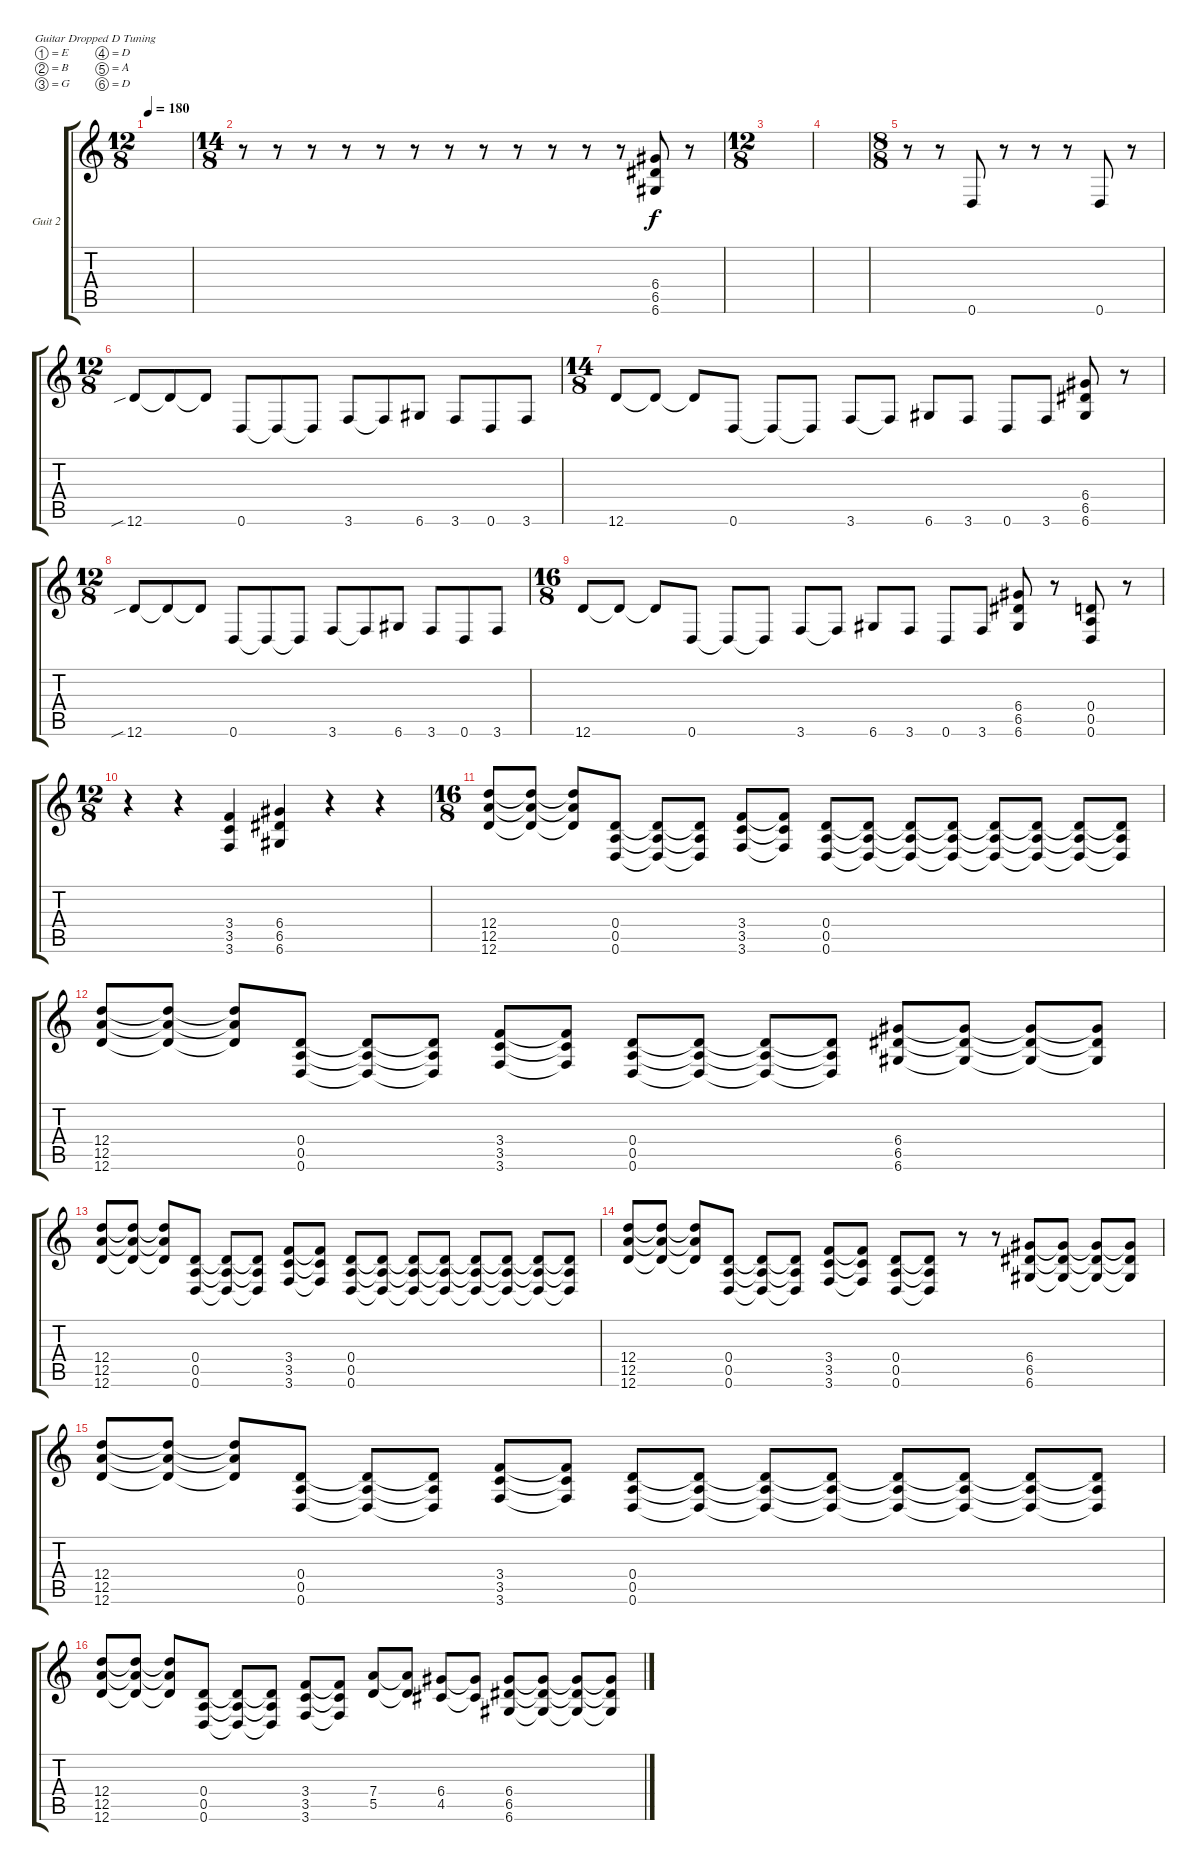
\defaultSystemsLayout 4
\bracketExtendMode groupsimilarinstruments
\firstSystemTrackNameOrientation horizontal
\otherSystemsTrackNameOrientation horizontal
\track ("Guitar 2" "Guit 2") {instrument electricguitarclean}
\staff {score tabs}
\tuning (E4 B3 G3 D3 A2 D2)
\ts (12 8)
\tempo 180
\clef g2
\scale
0.333333
\ks c
|
\ts (14 8)
\scale
0.333333 r.8 r.8 r.8 r.8 r.8 r.8 r.8 r.8 r.8 r.8 r.8 r.8 (6.6 6.5 6.4).8 r.8 |
\ts (12 8)
\scale
0.333333 |
\scale
0.208191 |
\ts (8 8)
\scale
0.395904 r.8 r.8 0.6.8 r.8 r.8 r.8 0.6.8 r.8 |
\ts (12 8)
\scale
0.395904 12.6{sib}.8 12.6{t}.8 12.6{t}.8 0.6.8 0.6{t}.8 0.6{t}.8 3.6.8 3.6{t}.8 6.6.8 3.6.8 0.6.8 3.6.8 |
\ts (14 8)
\scale
0.333333 12.6.8 12.6{t}.8 12.6{t}.8 0.6.8 0.6{t}.8 0.6{t}.8 3.6.8 3.6{t}.8 6.6.8 3.6.8 0.6.8 3.6.8 (6.6 6.5 6.4).8 r.8 |
\ts (12 8)
\scale
0.333333 12.6{sib}.8 12.6{t}.8 12.6{t}.8 0.6.8 0.6{t}.8 0.6{t}.8 3.6.8 3.6{t}.8 6.6.8 3.6.8 0.6.8 3.6.8 |
\ts (16 8)
\scale
0.333333 12.6.8 12.6{t}.8 12.6{t}.8 0.6.8 0.6{t}.8 0.6{t}.8 3.6.8 3.6{t}.8 6.6.8 3.6.8 0.6.8 3.6.8 (6.6 6.5 6.4).8 r.8 (0.6 0.5 0.4).8 r.8 |
\ts (12 8)
\scale
0.395904 r.4 r.4 (3.5 3.6 3.4).4 (6.5 6.4 6.6).4 r.4 r.4 |
\ts (16 8)
\scale
0.395904 (12.6 12.5 12.4).8 (12.4{t} 12.5{t} 12.6{t}).8 (12.4{t} 12.5{t} 12.6{t}).8 (0.6 0.5 0.4).8 (0.6{t} 0.4{t} 0.5{t}).8 (0.6{t} 0.4{t} 0.5{t}).8 (3.6 3.5 3.4).8 (3.6{t} 3.4{t} 3.5{t}).8 (0.6 0.5 0.4).8 (0.6{t} 0.4{t} 0.5{t}).8 (0.6{t} 0.4{t} 0.5{t}).8 (0.6{t} 0.4{t} 0.5{t}).8 (0.6{t} 0.4{t} 0.5{t}).8 (0.6{t} 0.4{t} 0.5{t}).8 (0.6{t} 0.4{t} 0.5{t}).8 (0.6{t} 0.4{t} 0.5{t}).8 |
\scale
0.208191 (12.6 12.5 12.4).8 (12.4{t} 12.5{t} 12.6{t}).8 (12.4{t} 12.5{t} 12.6{t}).8 (0.6 0.5 0.4).8 (0.6{t} 0.4{t} 0.5{t}).8 (0.6{t} 0.4{t} 0.5{t}).8 (3.6 3.5 3.4).8 (3.6{t} 3.4{t} 3.5{t}).8 (0.6 0.5 0.4).8 (0.6{t} 0.4{t} 0.5{t}).8 (0.6{t} 0.4{t} 0.5{t}).8 (0.6{t} 0.4{t} 0.5{t}).8 (6.6 6.4 6.5).8 (6.6{t} 6.4{t} 6.5{t}).8 (6.6{t} 6.4{t} 6.5{t}).8 (6.6{t} 6.4{t} 6.5{t}).8 |
\scale
0.333333 (12.6 12.5 12.4).8 (12.4{t} 12.5{t} 12.6{t}).8 (12.4{t} 12.5{t} 12.6{t}).8 (0.6 0.5 0.4).8 (0.6{t} 0.4{t} 0.5{t}).8 (0.6{t} 0.4{t} 0.5{t}).8 (3.6 3.5 3.4).8 (3.6{t} 3.4{t} 3.5{t}).8 (0.6 0.5 0.4).8 (0.6{t} 0.4{t} 0.5{t}).8 (0.6{t} 0.4{t} 0.5{t}).8 (0.6{t} 0.4{t} 0.5{t}).8 (0.6{t} 0.4{t} 0.5{t}).8 (0.6{t} 0.4{t} 0.5{t}).8 (0.6{t} 0.4{t} 0.5{t}).8 (0.6{t} 0.4{t} 0.5{t}).8 |
\scale
0.333333 (12.6 12.5 12.4).8 (12.4{t} 12.5{t} 12.6{t}).8 (12.4{t} 12.5{t} 12.6{t}).8 (0.6 0.5 0.4).8 (0.6{t} 0.4{t} 0.5{t}).8 (0.6{t} 0.4{t} 0.5{t}).8 (3.6 3.5 3.4).8 (3.6{t} 3.4{t} 3.5{t}).8 (0.6 0.5 0.4).8 (0.4{t} 0.5{t} 0.6{t}).8 r.8 r.8 (6.6 6.4 6.5).8 (6.6{t} 6.4{t} 6.5{t}).8 (6.6{t} 6.4{t} 6.5{t}).8 (6.6{t} 6.4{t} 6.5{t}).8 |
\scale
0.333333 (12.6 12.5 12.4).8 (12.4{t} 12.5{t} 12.6{t}).8 (12.4{t} 12.5{t} 12.6{t}).8 (0.6 0.5 0.4).8 (0.6{t} 0.4{t} 0.5{t}).8 (0.6{t} 0.4{t} 0.5{t}).8 (3.6 3.5 3.4).8 (3.6{t} 3.4{t} 3.5{t}).8 (0.6 0.5 0.4).8 (0.6{t} 0.4{t} 0.5{t}).8 (0.6{t} 0.4{t} 0.5{t}).8 (0.6{t} 0.4{t} 0.5{t}).8 (0.6{t} 0.4{t} 0.5{t}).8 (0.6{t} 0.4{t} 0.5{t}).8 (0.6{t} 0.4{t} 0.5{t}).8 (0.6{t} 0.4{t} 0.5{t}).8 |
\scale
0.333333 (12.6 12.5 12.4).8 (12.4{t} 12.5{t} 12.6{t}).8 (12.4{t} 12.5{t} 12.6{t}).8 (0.6 0.5 0.4).8 (0.6{t} 0.4{t} 0.5{t}).8 (0.6{t} 0.4{t} 0.5{t}).8 (3.6 3.5 3.4).8 (3.6{t} 3.4{t} 3.5{t}).8 (5.5 7.4).8 (5.5{t} 7.4{t}).8 (4.5 6.4).8 (4.5{t} 6.4{t}).8 (6.6 6.4 6.5).8 (6.6{t} 6.5{t} 6.4{t}).8 (6.6{t} 6.5{t} 6.4{t}).8 (6.6{t} 6.5{t} 6.4{t}).8
